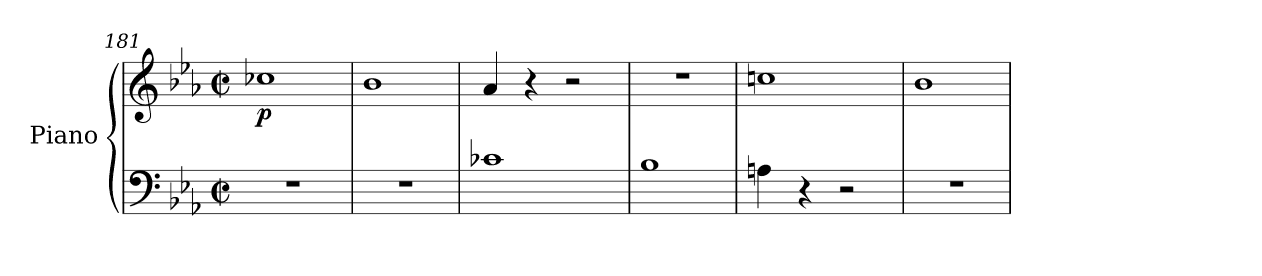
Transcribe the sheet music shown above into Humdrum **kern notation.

**kern	**kern	**dynam
*part1	*part1	*part1
*staff2	*staff1	*staff1/2
*I"Piano	*	*
*I'Pno	*	*
*clefF4	*clefG2	*
*k[b-e-a-]	*k[b-e-a-]	*
*E-:	*E-:	*
*M2/2	*M2/2	*
*met(c|)	*met(c|)	*
=181	=181	=181
!	!	!LO:DY:b
1r	1cc-X	p
=182	=182	=182
1r	1b-	.
=183	=183	=183
1c-X	4a-/	.
.	4r	.
.	2r	.
=184	=184	=184
1B-	1r	.
=185	=185	=185
4An\	1ccn	.
4r	.	.
2r	.	.
=186	=186	=186
1r	1b-	.
=	=	=
*-	*-	*-
